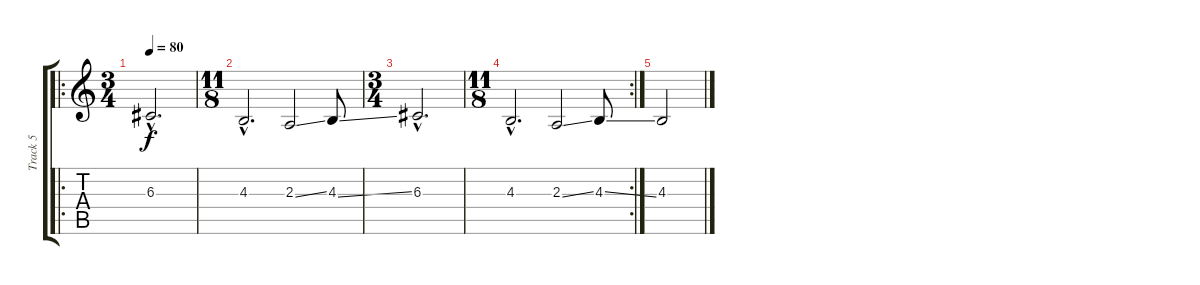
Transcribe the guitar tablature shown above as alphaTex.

\track ("Track 5" "Track 5") {instrument violin}
\staff {score tabs}
\tuning (E4 B3 G3 D3 A2 E2) {hide}
\ro
\ts (3 4)
\tempo 80
\clef g2
\ks c
6.3{hac}.2{d dy f} |
\ts (11 8)
4.3{hac}.2{d} 2.3{ss}.2 4.3{ss}.8 |
\ts (3 4)
6.3{hac}.2{d} |
\rc 2
\ts (11 8)
4.3{hac}.2{d} 2.3{ss}.2 4.3{ss}.8 |
4.3.2
